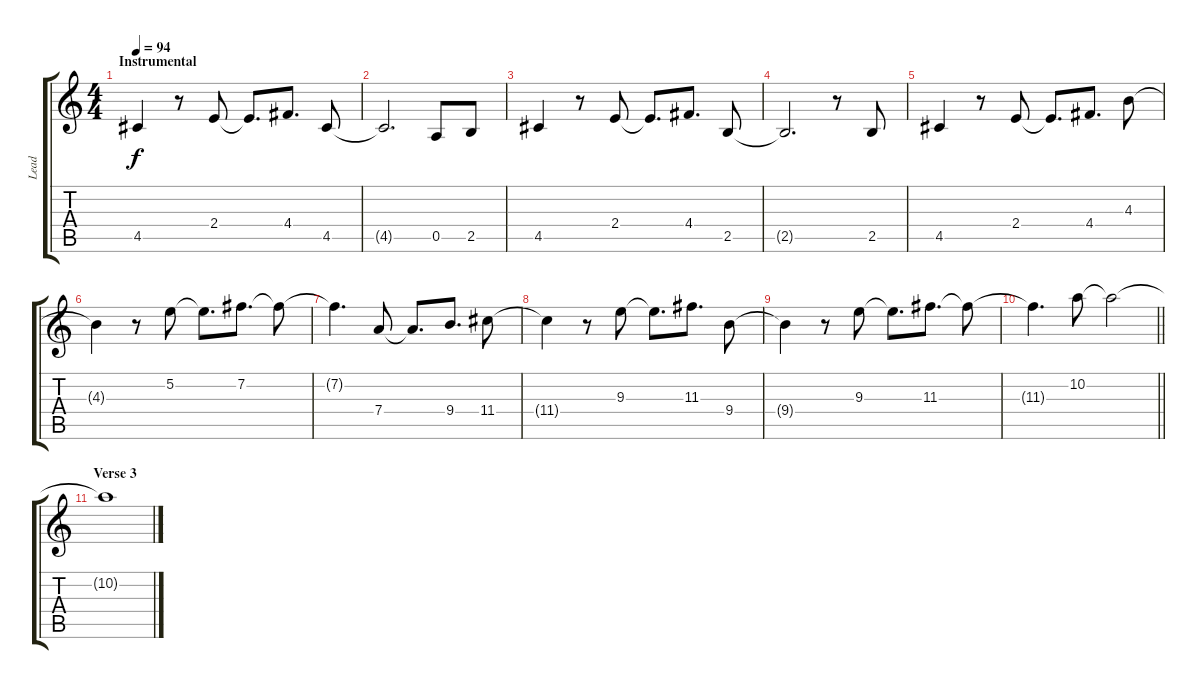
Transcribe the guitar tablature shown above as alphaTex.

\track ("Lead" "Lead") {instrument distortionguitar}
\staff {score tabs}
\tuning (E4 B3 G3 D3 A2 E2) {hide}
\ts (4 4)
\section ("" "Instrumental")
\tempo 94
\clef g2
\ks c
4.5.4{dy f} r.8 2.4.8 2.4{t}.8{d} 4.4.8{d} 4.5.8 |
4.5{t}.2{d} 0.5.8 2.5.8 |
4.5.4 r.8 2.4.8 2.4{t}.8{d} 4.4.8{d} 2.5.8 |
2.5{t}.2{d} r.8 2.5.8 |
4.5.4 r.8 2.4.8 2.4{t}.8{d} 4.4.8{d} 4.3.8 |
4.3{t}.4 r.8 5.2.8 5.2{t}.8{d} 7.2.8{d} 7.2{t}.8 |
7.2{t}.4{d} 7.4.8 7.4{t}.8{d} 9.4.8{d} 11.4.8 |
11.4{t}.4 r.8 9.3.8 9.3{t}.8{d} 11.3.8{d} 9.4.8 |
9.4{t}.4 r.8 9.3.8 9.3{t}.8{d} 11.3.8{d} 11.3{t}.8 |
\barLineRight lightlight
11.3{t}.4{d} 10.2.8 10.2{t}.2 |
\section ("" "Verse 3")
10.2{t}.1
